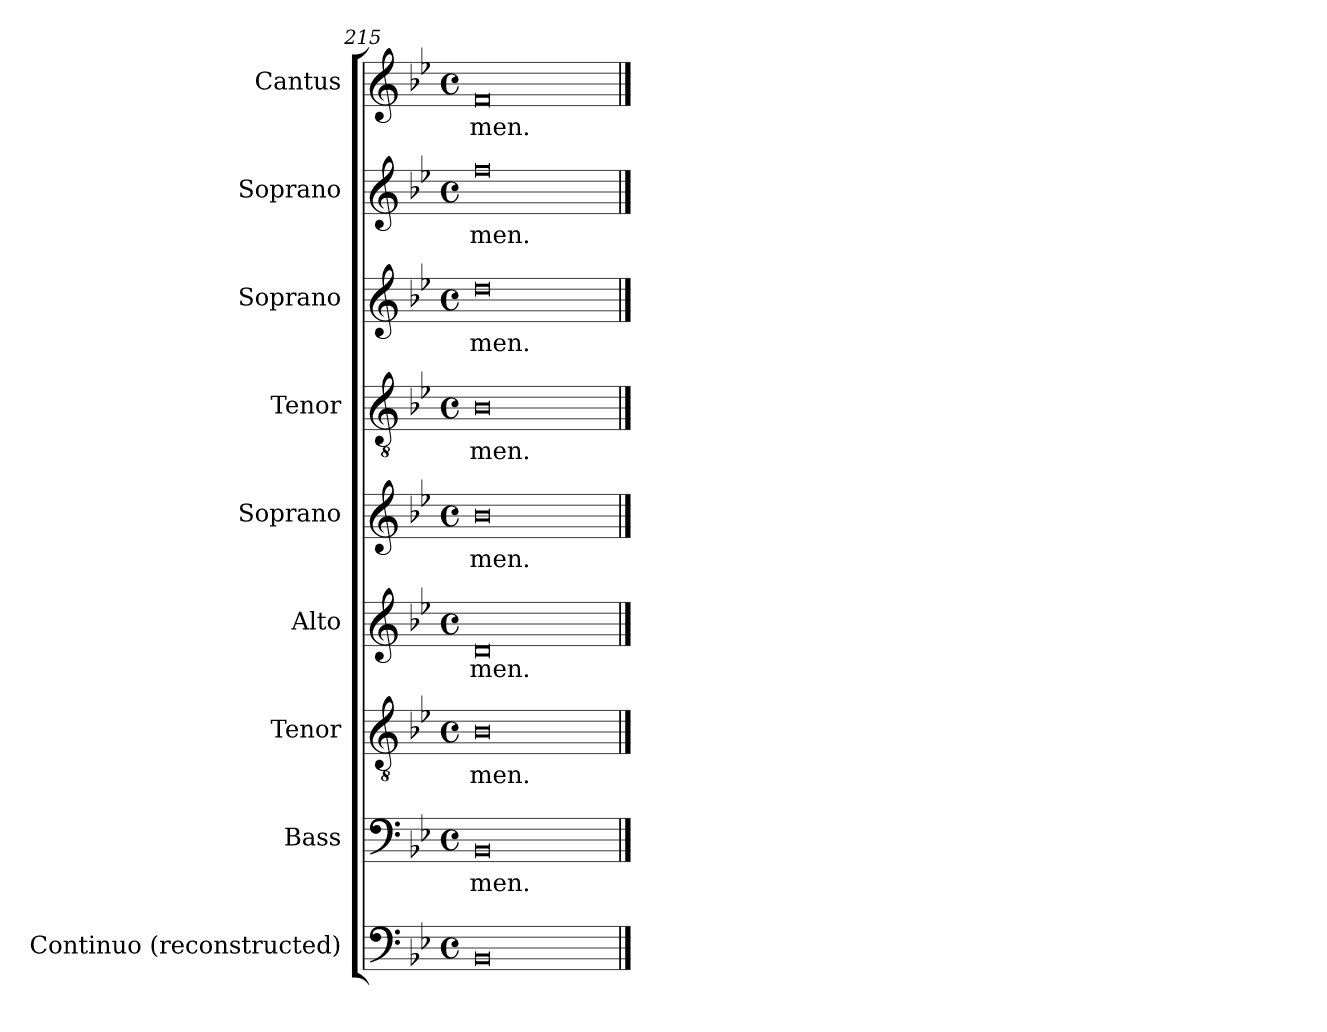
**kern	**kern	**text	**kern	**text	**kern	**text	**kern	**text	**kern	**text	**kern	**text	**kern	**text	**kern	**text
*part9	*part8	*part8	*part7	*part7	*part6	*part6	*part5	*part5	*part4	*part4	*part3	*part3	*part2	*part2	*part1	*part1
*staff9	*staff8	*staff8	*staff7	*staff7	*staff6	*staff6	*staff5	*staff5	*staff4	*staff4	*staff3	*staff3	*staff2	*staff2	*staff1	*staff1
*I"Continuo (reconstructed)	*I"Bass	*	*I"Tenor	*	*I"Alto	*	*I"Soprano	*	*I"Tenor	*	*I"Soprano	*	*I"Soprano	*	*I"Cantus	*
*I'Cont.	*I'B.	*	*I'T.	*	*I'A.	*	*I'S.	*	*I'T.	*	*I'S.	*	*I'S.	*	*	*
*clefF4	*clefF4	*	*clefGv2	*	*clefG2	*	*clefG2	*	*clefGv2	*	*clefG2	*	*clefG2	*	*clefG2	*
*	*	*	*ITrd7c12	*	*	*	*	*	*ITrd7c12	*	*	*	*	*	*	*
*k[b-e-]	*k[b-e-]	*	*k[b-e-]	*	*k[b-e-]	*	*k[b-e-]	*	*k[b-e-]	*	*k[b-e-]	*	*k[b-e-]	*	*k[b-e-]	*
*g:	*g:	*	*g:	*	*g:	*	*g:	*	*g:	*	*g:	*	*g:	*	*g:	*
*M4/4	*M4/4	*	*M4/4	*	*M4/4	*	*M4/4	*	*M4/4	*	*M4/4	*	*M4/4	*	*M4/4	*
*met(c)	*met(c)	*	*met(c)	*	*met(c)	*	*met(c)	*	*met(c)	*	*met(c)	*	*met(c)	*	*met(c)	*
=215	=215	=215	=215	=215	=215	=215	=215	=215	=215	=215	=215	=215	=215	=215	=215	=215
!	!	!LO:LY:b:color=#000000	!	!	!	!	!	!	!	!	!	!	!	!	!	!
!	!	!	!	!LO:LY:b:color=#000000	!	!	!	!	!	!	!	!	!	!	!	!
!	!	!	!	!	!	!LO:LY:b:color=#000000	!	!	!	!	!	!	!	!	!	!
!	!	!	!	!	!	!	!	!LO:LY:b:color=#000000	!	!	!	!	!	!	!	!
!	!	!	!	!	!	!	!	!	!	!LO:LY:b:color=#000000	!	!	!	!	!	!
!	!	!	!	!	!	!	!	!	!	!	!	!LO:LY:b:color=#000000	!	!	!	!
!	!	!	!	!	!	!	!	!	!	!	!	!	!	!LO:LY:b:color=#000000	!	!
!	!	!	!	!	!	!	!	!	!	!	!	!	!	!	!	!LO:LY:b:color=#000000
0BB-i	0BB-i	-men.	0BB-i	-men.	0di	-men.	0b-i	-men.	0BB-i	-men.	0ddi	-men.	0ffi	-men.	0fi	-men.
==	==	==	==	==	==	==	==	==	==	==	==	==	==	==	==	==
*-	*-	*-	*-	*-	*-	*-	*-	*-	*-	*-	*-	*-	*-	*-	*-	*-
